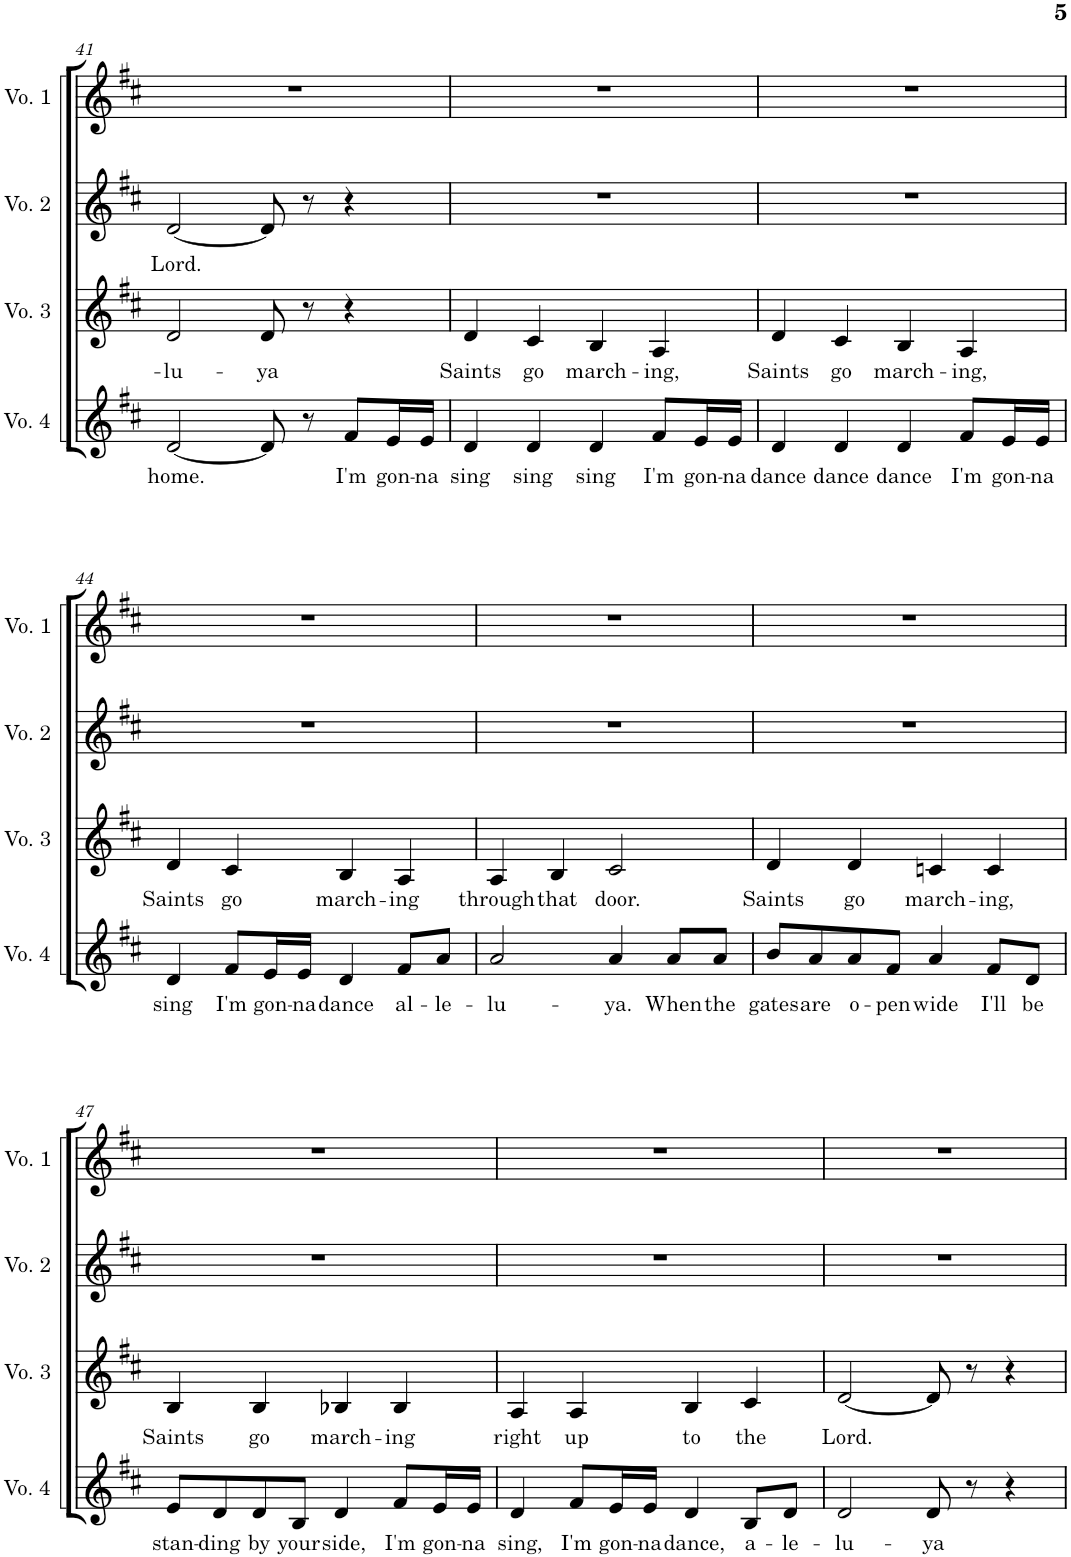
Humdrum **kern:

**kern	**text	**kern	**text	**kern	**text	**kern
*part4	*part4	*part3	*part3	*part2	*part2	*part1
*staff4	*staff4	*staff3	*staff3	*staff2	*staff2	*staff1
*I"Voice 4	*	*I"Voice 3	*	*I"Voice 2	*	*I"Voice 1
*I'Vo. 4	*	*I'Vo. 3	*	*I'Vo. 2	*	*I'Vo. 1
!!LO:PB:g=z
*clefG2	*	*clefG2	*	*clefG2	*	*clefG2
*k[f#c#]	*	*k[f#c#]	*	*k[f#c#]	*	*k[f#c#]
*M4/4	*	*M4/4	*	*M4/4	*	*M4/4
=41	=41	=41	=41	=41	=41	=41
!	!LO:LY:b	!	!LO:LY:b	!	!LO:LY:b	!
[2d/	home.	2d/	-lu-	[2d/	Lord.	1r
!	!	!	!LO:LY:b	!	!	!
8d/]	.	8d/	-ya	8d/]	.	.
8r	.	8r	.	8r	.	.
!	!LO:LY:b	!	!	!	!	!
8f#/L	I'm	4r	.	4r	.	.
!	!LO:LY:b	!	!	!	!	!
16e/L	gon-	.	.	.	.	.
!	!LO:LY:b	!	!	!	!	!
16e/JJ	-na	.	.	.	.	.
=42	=42	=42	=42	=42	=42	=42
!	!LO:LY:b	!	!LO:LY:b	!	!	!
4d/	sing	4d/	Saints	1r	.	1r
!	!LO:LY:b	!	!LO:LY:b	!	!	!
4d/	sing	4c#/	go	.	.	.
!	!LO:LY:b	!	!LO:LY:b	!	!	!
4d/	sing	4B/	march-	.	.	.
!	!LO:LY:b	!	!LO:LY:b	!	!	!
8f#/L	I'm	4A/	-ing,	.	.	.
!	!LO:LY:b	!	!	!	!	!
16e/L	gon-	.	.	.	.	.
!	!LO:LY:b	!	!	!	!	!
16e/JJ	-na	.	.	.	.	.
=43	=43	=43	=43	=43	=43	=43
!	!LO:LY:b	!	!LO:LY:b	!	!	!
4d/	dance	4d/	Saints	1r	.	1r
!	!LO:LY:b	!	!LO:LY:b	!	!	!
4d/	dance	4c#/	go	.	.	.
!	!LO:LY:b	!	!LO:LY:b	!	!	!
4d/	dance	4B/	march-	.	.	.
!	!LO:LY:b	!	!LO:LY:b	!	!	!
8f#/L	I'm	4A/	-ing,	.	.	.
!	!LO:LY:b	!	!	!	!	!
16e/L	gon-	.	.	.	.	.
!	!LO:LY:b	!	!	!	!	!
16e/JJ	-na	.	.	.	.	.
!!LO:LB:g=z
=44	=44	=44	=44	=44	=44	=44
!	!LO:LY:b	!	!LO:LY:b	!	!	!
4d/	sing	4d/	Saints	1r	.	1r
!	!LO:LY:b	!	!LO:LY:b	!	!	!
8f#/L	I'm	4c#/	go	.	.	.
!	!LO:LY:b	!	!	!	!	!
16e/L	gon-	.	.	.	.	.
!	!LO:LY:b	!	!	!	!	!
16e/JJ	-na	.	.	.	.	.
!	!LO:LY:b	!	!LO:LY:b	!	!	!
4d/	dance	4B/	march-	.	.	.
!	!LO:LY:b	!	!LO:LY:b	!	!	!
8f#/L	al-	4A/	-ing	.	.	.
!	!LO:LY:b	!	!	!	!	!
8a/J	-le-	.	.	.	.	.
=45	=45	=45	=45	=45	=45	=45
!	!LO:LY:b	!	!LO:LY:b	!	!	!
2a/	-lu-	4A/	through	1r	.	1r
!	!	!	!LO:LY:b	!	!	!
.	.	4B/	that	.	.	.
!	!LO:LY:b	!	!LO:LY:b	!	!	!
4a/	-ya.	2c#/	door.	.	.	.
!	!LO:LY:b	!	!	!	!	!
8a/L	When	.	.	.	.	.
!	!LO:LY:b	!	!	!	!	!
8a/J	the	.	.	.	.	.
=46	=46	=46	=46	=46	=46	=46
!	!LO:LY:b	!	!LO:LY:b	!	!	!
8b/L	gates	4d/	Saints	1r	.	1r
!	!LO:LY:b	!	!	!	!	!
8a/	are	.	.	.	.	.
!	!LO:LY:b	!	!LO:LY:b	!	!	!
8a/	o-	4d/	go	.	.	.
!	!LO:LY:b	!	!	!	!	!
8f#/J	-pen	.	.	.	.	.
!	!LO:LY:b	!	!LO:LY:b	!	!	!
4a/	wide	4cn/	march-	.	.	.
!	!LO:LY:b	!	!LO:LY:b	!	!	!
8f#/L	I'll	4c/	-ing,	.	.	.
!	!LO:LY:b	!	!	!	!	!
8d/J	be	.	.	.	.	.
!!LO:LB:g=z
=47	=47	=47	=47	=47	=47	=47
!	!LO:LY:b	!	!LO:LY:b	!	!	!
8e/L	stan-	4B/	Saints	1r	.	1r
!	!LO:LY:b	!	!	!	!	!
8d/	-ding	.	.	.	.	.
!	!LO:LY:b	!	!LO:LY:b	!	!	!
8d/	by	4B/	go	.	.	.
!	!LO:LY:b	!	!	!	!	!
8B/J	your	.	.	.	.	.
!	!LO:LY:b	!	!LO:LY:b	!	!	!
4d/	side,	4B-X/	march-	.	.	.
!	!LO:LY:b	!	!LO:LY:b	!	!	!
8f#/L	I'm	4B-/	-ing	.	.	.
!	!LO:LY:b	!	!	!	!	!
16e/L	gon-	.	.	.	.	.
!	!LO:LY:b	!	!	!	!	!
16e/JJ	-na	.	.	.	.	.
=48	=48	=48	=48	=48	=48	=48
!	!LO:LY:b	!	!LO:LY:b	!	!	!
4d/	sing,	4A/	right	1r	.	1r
!	!LO:LY:b	!	!LO:LY:b	!	!	!
8f#/L	I'm	4A/	up	.	.	.
!	!LO:LY:b	!	!	!	!	!
16e/L	gon-	.	.	.	.	.
!	!LO:LY:b	!	!	!	!	!
16e/JJ	-na	.	.	.	.	.
!	!LO:LY:b	!	!LO:LY:b	!	!	!
4d/	dance,	4B/	to	.	.	.
!	!LO:LY:b	!	!LO:LY:b	!	!	!
8B/L	a-	4c#/	the	.	.	.
!	!LO:LY:b	!	!	!	!	!
8d/J	-le-	.	.	.	.	.
=49	=49	=49	=49	=49	=49	=49
!	!LO:LY:b	!	!LO:LY:b	!	!	!
2d/	-lu-	[2d/	Lord.	1r	.	1r
!	!LO:LY:b	!	!	!	!	!
8d/	-ya	8d/]	.	.	.	.
8r	.	8r	.	.	.	.
4r	.	4r	.	.	.	.
=	=	=	=	=	=	=
*-	*-	*-	*-	*-	*-	*-
